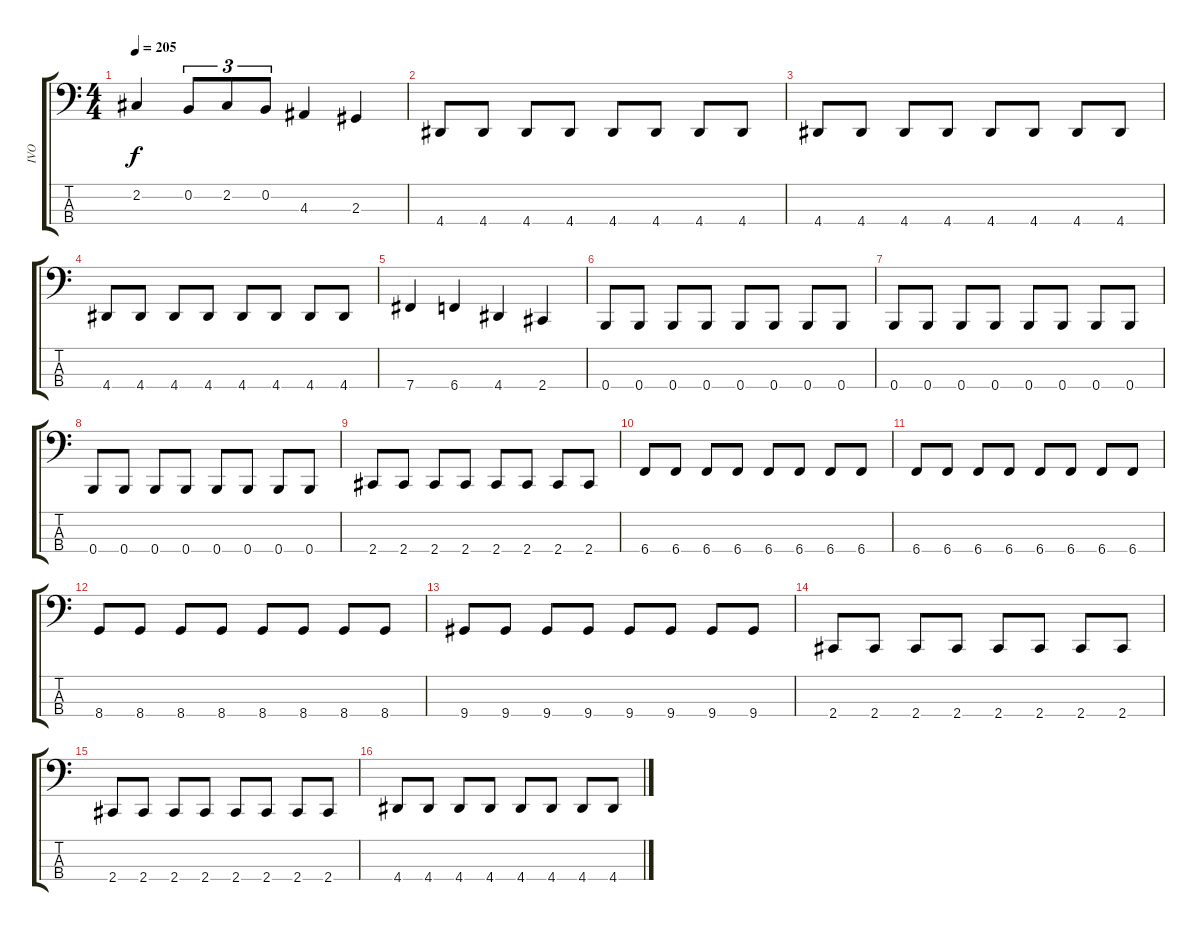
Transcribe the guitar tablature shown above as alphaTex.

\track ("IVO" "IVO") {instrument electricbasspick}
\staff {score tabs}
\tuning (E2 B1 Gb1 B0) {hide}
\ts (4 4)
\tempo 205
\clef f4
\ks c
2.2.4{dy f} 0.2.8{tu (3 2)} 2.2.8{tu (3 2)} 0.2.8{tu (3 2)} 4.3.4 2.3.4 |
4.4.8 4.4.8 4.4.8 4.4.8 4.4.8 4.4.8 4.4.8 4.4.8 |
4.4.8 4.4.8 4.4.8 4.4.8 4.4.8 4.4.8 4.4.8 4.4.8 |
4.4.8 4.4.8 4.4.8 4.4.8 4.4.8 4.4.8 4.4.8 4.4.8 |
7.4.4 6.4.4 4.4.4 2.4.4 |
0.4.8 0.4.8 0.4.8 0.4.8 0.4.8 0.4.8 0.4.8 0.4.8 |
0.4.8 0.4.8 0.4.8 0.4.8 0.4.8 0.4.8 0.4.8 0.4.8 |
0.4.8 0.4.8 0.4.8 0.4.8 0.4.8 0.4.8 0.4.8 0.4.8 |
2.4.8 2.4.8 2.4.8 2.4.8 2.4.8 2.4.8 2.4.8 2.4.8 |
6.4.8 6.4.8 6.4.8 6.4.8 6.4.8 6.4.8 6.4.8 6.4.8 |
6.4.8 6.4.8 6.4.8 6.4.8 6.4.8 6.4.8 6.4.8 6.4.8 |
8.4.8 8.4.8 8.4.8 8.4.8 8.4.8 8.4.8 8.4.8 8.4.8 |
9.4.8 9.4.8 9.4.8 9.4.8 9.4.8 9.4.8 9.4.8 9.4.8 |
2.4.8 2.4.8 2.4.8 2.4.8 2.4.8 2.4.8 2.4.8 2.4.8 |
2.4.8 2.4.8 2.4.8 2.4.8 2.4.8 2.4.8 2.4.8 2.4.8 |
4.4.8 4.4.8 4.4.8 4.4.8 4.4.8 4.4.8 4.4.8 4.4.8
